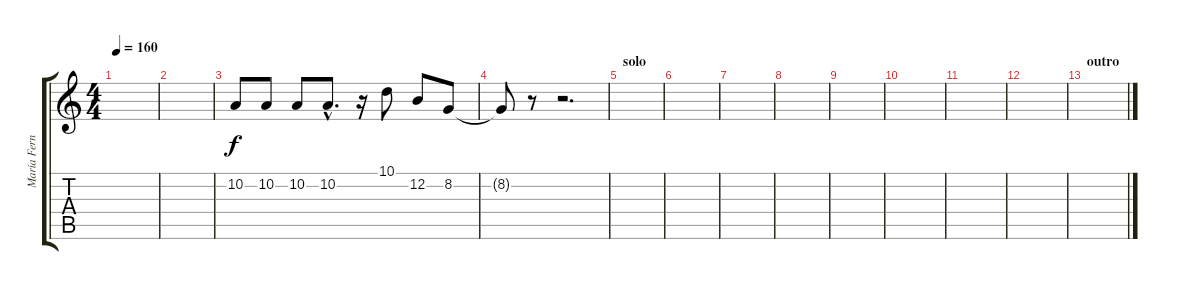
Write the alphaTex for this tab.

\track ("María Fernanda (voz)" "María Fern") {instrument lead3calliope}
\staff {score tabs}
\tuning (E4 B3 G3 D3 A2 E2) {hide}
\ts (4 4)
\tempo 160
\clef g2
\ks c
|
|
10.2.8 10.2.8 10.2.8 10.2{hac}.8{d} r.16 10.1.8 12.2.8 8.2.8 |
8.2{t}.8 r.8 r.2{d} |
\section ("" "solo")
|
|
|
|
|
|
|
|
\section ("" "outro")
